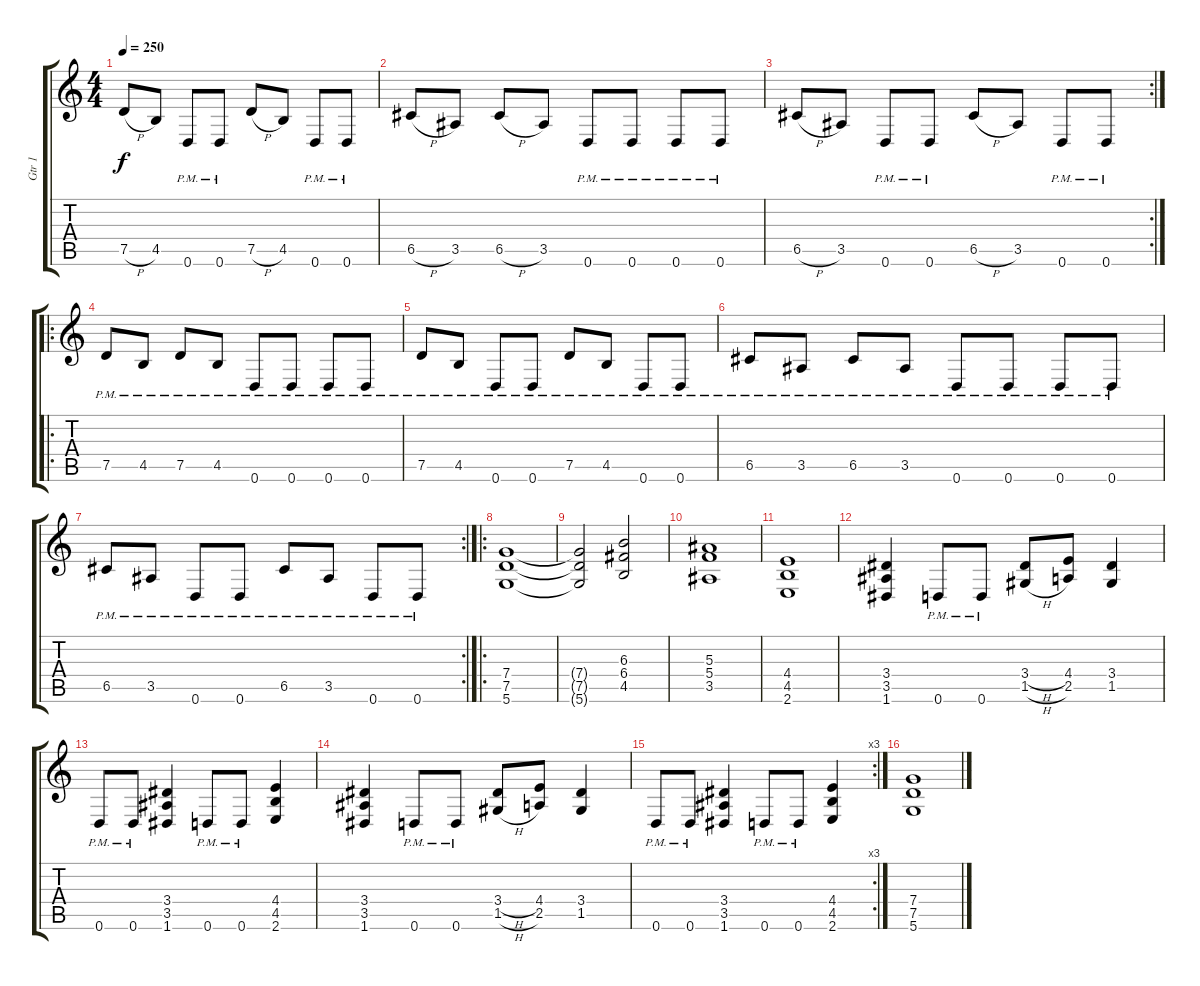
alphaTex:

\track ("Gtr 1" "Gtr 1") {instrument distortionguitar}
\staff {score tabs}
\tuning (D4 A3 F3 C3 G2 D2) {hide}
\ts (4 4)
\tempo 250
\clef g2
\ks c
7.5{h}.8{dy f} 4.5.8 0.6{pm}.8 0.6{pm}.8 7.5{h}.8 4.5.8 0.6{pm}.8 0.6{pm}.8 |
6.5{h}.8 3.5.8 6.5{h}.8 3.5.8 0.6{pm}.8 0.6{pm}.8 0.6{pm}.8 0.6{pm}.8 |
\rc 2
6.5{h}.8 3.5.8 0.6{pm}.8 0.6{pm}.8 6.5{h}.8 3.5.8 0.6{pm}.8 0.6{pm}.8 |
\ro
7.5{pm}.8 4.5{pm}.8 7.5{pm}.8 4.5{pm}.8 0.6{pm}.8 0.6{pm}.8 0.6{pm}.8 0.6{pm}.8 |
7.5{pm}.8 4.5{pm}.8 0.6{pm}.8 0.6{pm}.8 7.5{pm}.8 4.5{pm}.8 0.6{pm}.8 0.6{pm}.8 |
6.5{pm}.8 3.5{pm}.8 6.5{pm}.8 3.5{pm}.8 0.6{pm}.8 0.6{pm}.8 0.6{pm}.8 0.6{pm}.8 |
\rc 2
6.5{pm}.8 3.5{pm}.8 0.6{pm}.8 0.6{pm}.8 6.5{pm}.8 3.5{pm}.8 0.6{pm}.8 0.6{pm}.8 |
\ro
(7.4 7.5 5.6).1 |
(7.4{t} 7.5{t} 5.6{t}).2 (6.3 6.4 4.5).2 |
(5.3 5.4 3.5).1 |
(4.4 4.5 2.6).1 |
(3.4 3.5 1.6).4 0.6{pm}.8 0.6{pm}.8 (3.4{h} 1.5{h}).8 (4.4 2.5).8 (3.4 1.5).4 |
0.6{pm}.8 0.6{pm}.8 (3.4 3.5 1.6).4 0.6{pm}.8 0.6{pm}.8 (4.4 4.5 2.6).4 |
(3.4 3.5 1.6).4 0.6{pm}.8 0.6{pm}.8 (3.4{h} 1.5{h}).8 (4.4 2.5).8 (3.4 1.5).4 |
\rc 3
0.6{pm}.8 0.6{pm}.8 (3.4 3.5 1.6).4 0.6{pm}.8 0.6{pm}.8 (4.4 4.5 2.6).4 |
(7.4 7.5 5.6).1
